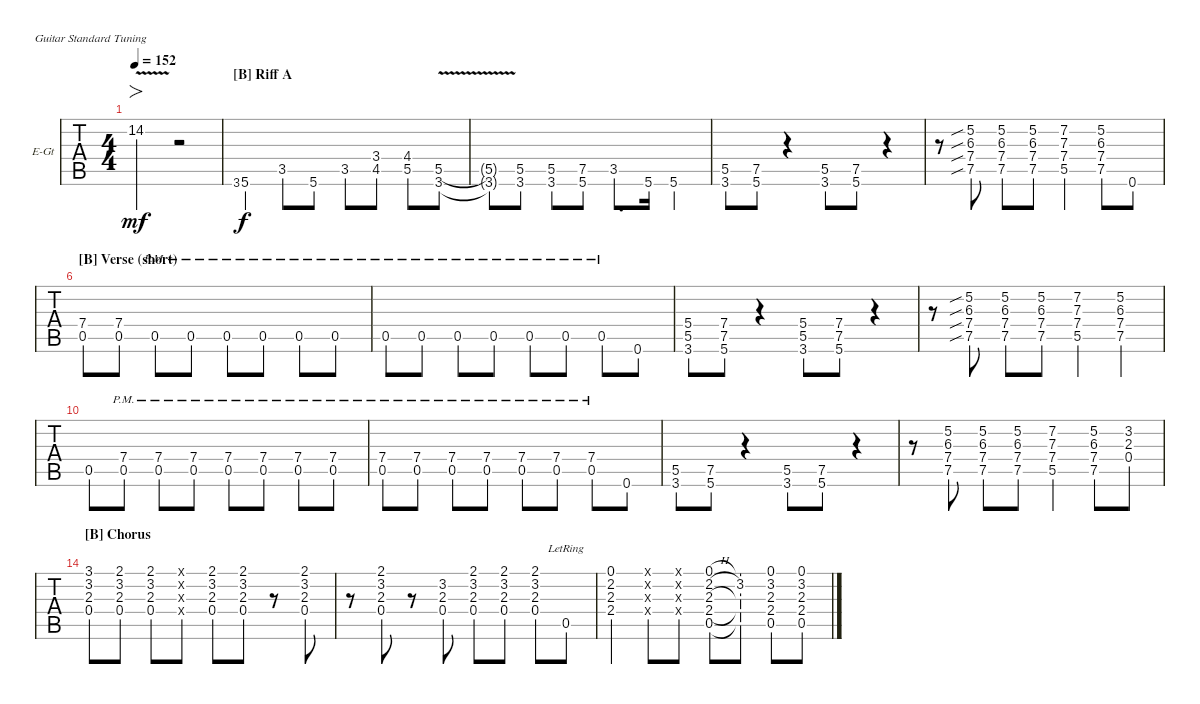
\bracketExtendMode nobrackets
\firstSystemTrackNameOrientation horizontal
\otherSystemsTrackNameOrientation horizontal
\defaultBarNumberDisplay FirstOfSystem
\track ("Guitar I" "E-Gt") {instrument overdrivenguitar}
\staff {tabs}
\tuning (E4 B3 G3 D3 A2 E2)
\ts (4 4)
\tempo 152
\clef g2
\ks c
14.2{be (hold 0 0 60 0) v t}.2{fo dy mf} r.2 |
\section ("B" "Riff A")
3.6.8{gr} 5.6.4{dy f} 3.5.8 5.6.8 3.5.8 (3.4 4.5).8 (4.4 5.5).8 (5.5{v} 3.6{v ac}).8 |
(5.5{v t} 3.6{v t}).8 (5.5 3.6).8 (5.5 3.6).8 (7.5 5.6).8 3.5.8{d} 5.6.16 5.6.4 |
(5.5 3.6{ac}).8 (7.5 5.6{ac}).8 r.4 (5.5 3.6{ac}).8 (7.5 5.6{ac}).8 r.4 |
r.8 (5.2{sib} 6.3{sib} 7.4{sib} 7.5{sib ac}).8 (5.2 6.3 7.4 7.5{ac}).8 (5.2 6.3 7.4 7.5{ac}).8 (7.2 7.3 7.4 5.5{ac}).4 (5.2 6.3 7.4 7.5{ac}).8 0.6.8 |
\section ("B" "Verse (short)")
(7.4 0.5).8 (7.4 0.5).8 0.5{pm}.8 0.5{pm}.8 0.5{pm}.8 0.5{pm}.8 0.5{pm}.8 0.5{pm}.8 |
0.5{pm}.8 0.5{pm}.8 0.5{pm}.8 0.5{pm}.8 0.5{pm}.8 0.5{pm}.8 0.5{pm}.8 0.6.8 |
(5.4 5.5 3.6{ac}).8 (7.4 7.5 5.6{ac}).8 r.4 (5.4 5.5 3.6{ac}).8 (7.4 7.5 5.6{ac}).8 r.4 |
r.8 (5.2{sib} 6.3{sib} 7.4{sib} 7.5{sib ac}).8 (5.2 6.3 7.4 7.5{ac}).8 (5.2 6.3 7.4 7.5{ac}).8 (7.2 7.3 7.4 5.5{ac}).4 (5.2 6.3 7.4 7.5{ac}).4 |
0.5.8 (7.4{pm} 0.5{pm}).8 (7.4{pm} 0.5{pm}).8 (7.4{pm} 0.5{pm}).8 (7.4{pm} 0.5{pm}).8 (7.4{pm} 0.5{pm}).8 (7.4{pm} 0.5{pm}).8 (7.4{pm} 0.5{pm}).8 |
(7.4{pm} 0.5{pm}).8 (7.4{pm} 0.5{pm}).8 (7.4{pm} 0.5{pm}).8 (7.4{pm} 0.5{pm}).8 (7.4{pm} 0.5{pm}).8 (7.4{pm} 0.5{pm}).8 (7.4{pm} 0.5{pm}).8 0.6.8 |
(5.5 3.6{ac}).8 (7.5 5.6{ac}).8 r.4 (5.5 3.6{ac}).8 (7.5 5.6{ac}).8 r.4 |
r.8 (5.2 6.3 7.4 7.5{ac}).8 (5.2 6.3 7.4 7.5{ac}).8 (5.2 6.3 7.4 7.5{ac}).8 (7.2 7.3 7.4 5.5{ac}).4 (5.2 6.3 7.4 7.5{ac}).8 (3.2 2.3 0.4).8 |
\section ("B" "Chorus")
(3.1 3.2 2.3 0.4).8 (2.1 3.2 2.3 0.4).8 (2.1 3.2 2.3 0.4).8 (0.1{x} 0.2{x} 0.3{x} 0.4{x}).8 (2.1 3.2 2.3 0.4).8 (2.1 3.2 2.3 0.4).8 r.8 (2.1 3.2 2.3 0.4).8 |
r.8 (2.1 3.2 2.3 0.4).8 r.8 (3.2 2.3 0.4).8 (2.1 3.2 2.3 0.4).8 (2.1 3.2 2.3 0.4).8 (2.1 3.2 2.3 0.4).8 0.5{lr}.8 |
(0.1 2.2 2.3 2.4).4 (0.1{x} 0.2{x} 0.3{x} 0.4{x}).8 (0.1{x} 0.2{x} 0.3{x} 0.4{x}).8 (0.1 2.2{h} 2.3 2.4 0.5).8 (0.1{t} 3.2 2.3{t} 2.4{t} 0.5{t}).8 (0.1 3.2 2.3 2.4 0.5).8 (0.1 3.2 2.3 2.4 0.5).8
